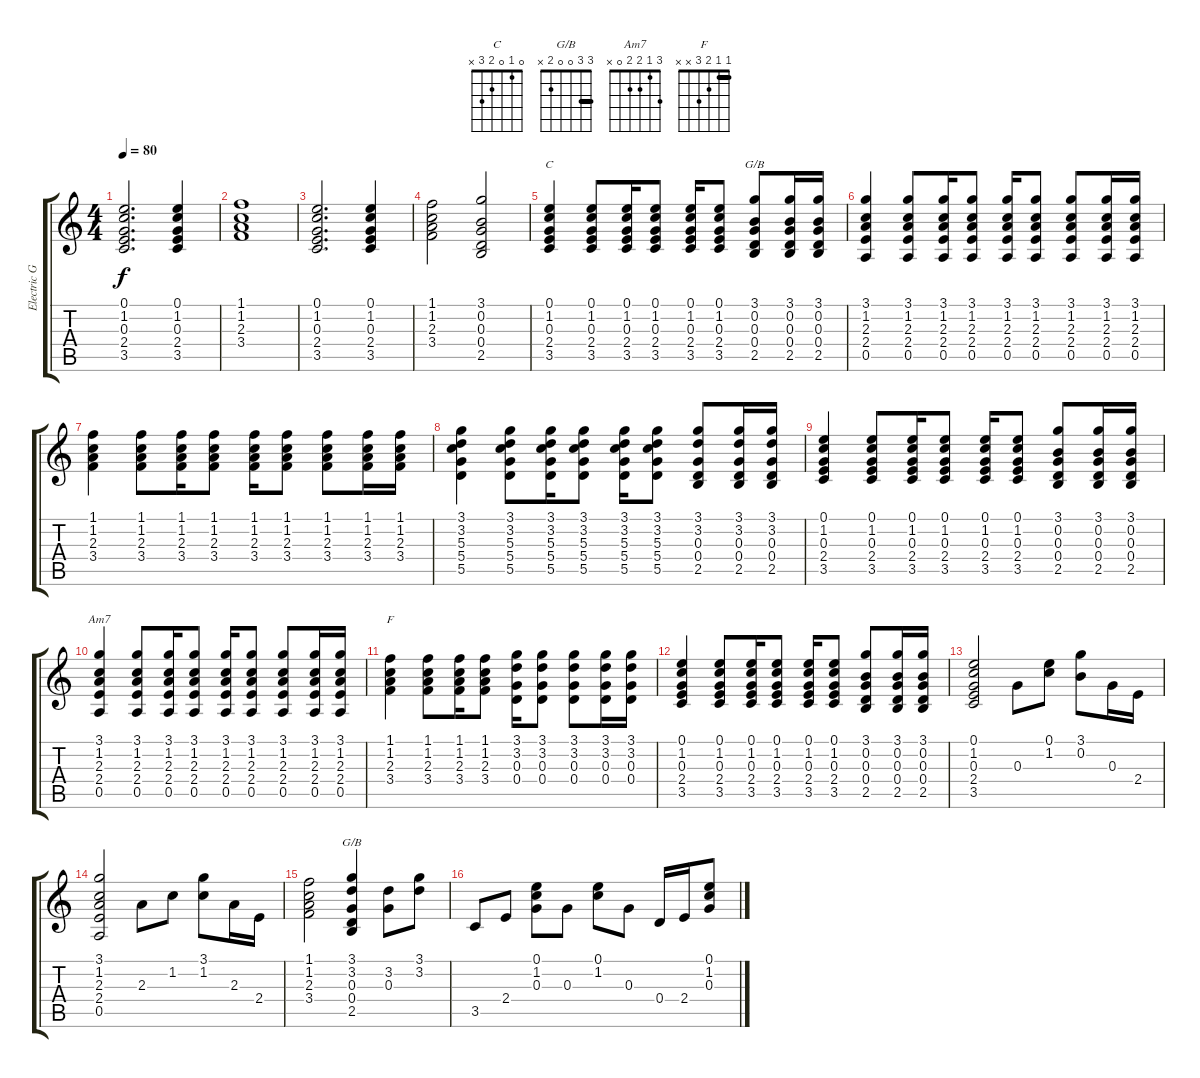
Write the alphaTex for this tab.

\track ("Electric Guitar (Drive)" "Electric G") {instrument overdrivenguitar}
\staff {score tabs}
\tuning (E4 B3 G3 D3 A2 E2) {hide}
\chord ("C" 0 1 0 2 3 x)
\chord ("G/B" 3 0 0 0 2 x)
\chord ("Am7" 3 1 2 2 0 x)
\chord ("F" 1 1 2 3 x x) {barre 1}
\chord ("G/B" 3 3 0 0 2 x) {barre 3}
\ts (4 4)
\tempo 80
\clef g2
\ks c
(0.1 1.2 0.3 2.4 3.5).2{d dy f instrument overdrivenguitar} (0.1 1.2 0.3 2.4 3.5).4 |
(1.1 1.2 2.3 3.4).1 |
(0.1 1.2 0.3 2.4 3.5).2{d} (0.1 1.2 0.3 2.4 3.5).4 |
(1.1 1.2 2.3 3.4).2 (3.1 0.2 0.3 0.4 2.5).2 |
(0.1 1.2 0.3 2.4 3.5).4{ch "C"} (0.1 1.2 0.3 2.4 3.5).8 (0.1 1.2 0.3 2.4 3.5).16 (0.1 1.2 0.3 2.4 3.5).8 (0.1 1.2 0.3 2.4 3.5).16 (0.1 1.2 0.3 2.4 3.5).8 (3.1 0.2 0.3 0.4 2.5).8{ch "G/B"} (3.1 0.2 0.3 0.4 2.5).16 (3.1 0.2 0.3 0.4 2.5).16 |
(3.1 1.2 2.3 2.4 0.5).4 (3.1 1.2 2.3 2.4 0.5).8 (3.1 1.2 2.3 2.4 0.5).16 (3.1 1.2 2.3 2.4 0.5).8 (3.1 1.2 2.3 2.4 0.5).16 (3.1 1.2 2.3 2.4 0.5).8 (3.1 1.2 2.3 2.4 0.5).8 (3.1 1.2 2.3 2.4 0.5).16 (3.1 1.2 2.3 2.4 0.5).16 |
(1.1 1.2 2.3 3.4).4 (1.1 1.2 2.3 3.4).8 (1.1 1.2 2.3 3.4).16 (1.1 1.2 2.3 3.4).8 (1.1 1.2 2.3 3.4).16 (1.1 1.2 2.3 3.4).8 (1.1 1.2 2.3 3.4).8 (1.1 1.2 2.3 3.4).16 (1.1 1.2 2.3 3.4).16 |
(3.1 3.2 5.3 5.4 5.5).4 (3.1 3.2 5.3 5.4 5.5).8 (3.1 3.2 5.3 5.4 5.5).16 (3.1 3.2 5.3 5.4 5.5).8 (3.1 3.2 5.3 5.4 5.5).16 (3.1 3.2 5.3 5.4 5.5).8 (3.1 3.2 0.3 0.4 2.5).8 (3.1 3.2 0.3 0.4 2.5).16 (3.1 3.2 0.3 0.4 2.5).16 |
(0.1 1.2 0.3 2.4 3.5).4 (0.1 1.2 0.3 2.4 3.5).8 (0.1 1.2 0.3 2.4 3.5).16 (0.1 1.2 0.3 2.4 3.5).8 (0.1 1.2 0.3 2.4 3.5).16 (0.1 1.2 0.3 2.4 3.5).8 (3.1 0.2 0.3 0.4 2.5).8 (3.1 0.2 0.3 0.4 2.5).16 (3.1 0.2 0.3 0.4 2.5).16 |
(3.1 1.2 2.3 2.4 0.5).4{ch "Am7"} (3.1 1.2 2.3 2.4 0.5).8 (3.1 1.2 2.3 2.4 0.5).16 (3.1 1.2 2.3 2.4 0.5).8 (3.1 1.2 2.3 2.4 0.5).16 (3.1 1.2 2.3 2.4 0.5).8 (3.1 1.2 2.3 2.4 0.5).8 (3.1 1.2 2.3 2.4 0.5).16 (3.1 1.2 2.3 2.4 0.5).16 |
(1.1 1.2 2.3 3.4).4{ch "F"} (1.1 1.2 2.3 3.4).8 (1.1 1.2 2.3 3.4).16 (1.1 1.2 2.3 3.4).8 (3.1 3.2 0.3 0.4).16 (3.1 3.2 0.3 0.4).8 (3.1 3.2 0.3 0.4).8 (3.1 3.2 0.3 0.4).16 (3.1 3.2 0.3 0.4).16 |
(0.1 1.2 0.3 2.4 3.5).4 (0.1 1.2 0.3 2.4 3.5).8 (0.1 1.2 0.3 2.4 3.5).16 (0.1 1.2 0.3 2.4 3.5).8 (0.1 1.2 0.3 2.4 3.5).16 (0.1 1.2 0.3 2.4 3.5).8 (3.1 0.2 0.3 0.4 2.5).8 (3.1 0.2 0.3 0.4 2.5).16 (3.1 0.2 0.3 0.4 2.5).16 |
(0.1 1.2 0.3 2.4 3.5).2 0.3.8 (0.1 1.2).8 (3.1 0.2).8 0.3.16 2.4.16 |
(3.1 1.2 2.3 2.4 0.5).2 2.3.8 1.2.8 (3.1 1.2).8 2.3.16 2.4.16 |
(1.1 1.2 2.3 3.4).2 (3.1 3.2 0.3 0.4 2.5).4{ch "G/B"} (3.2 0.3).8 (3.1 3.2).8 |
3.5.8 2.4.8 (0.1 1.2 0.3).8 0.3.8 (0.1 1.2).8 0.3.8 0.4.16 2.4.16 (0.1 1.2 0.3).8
